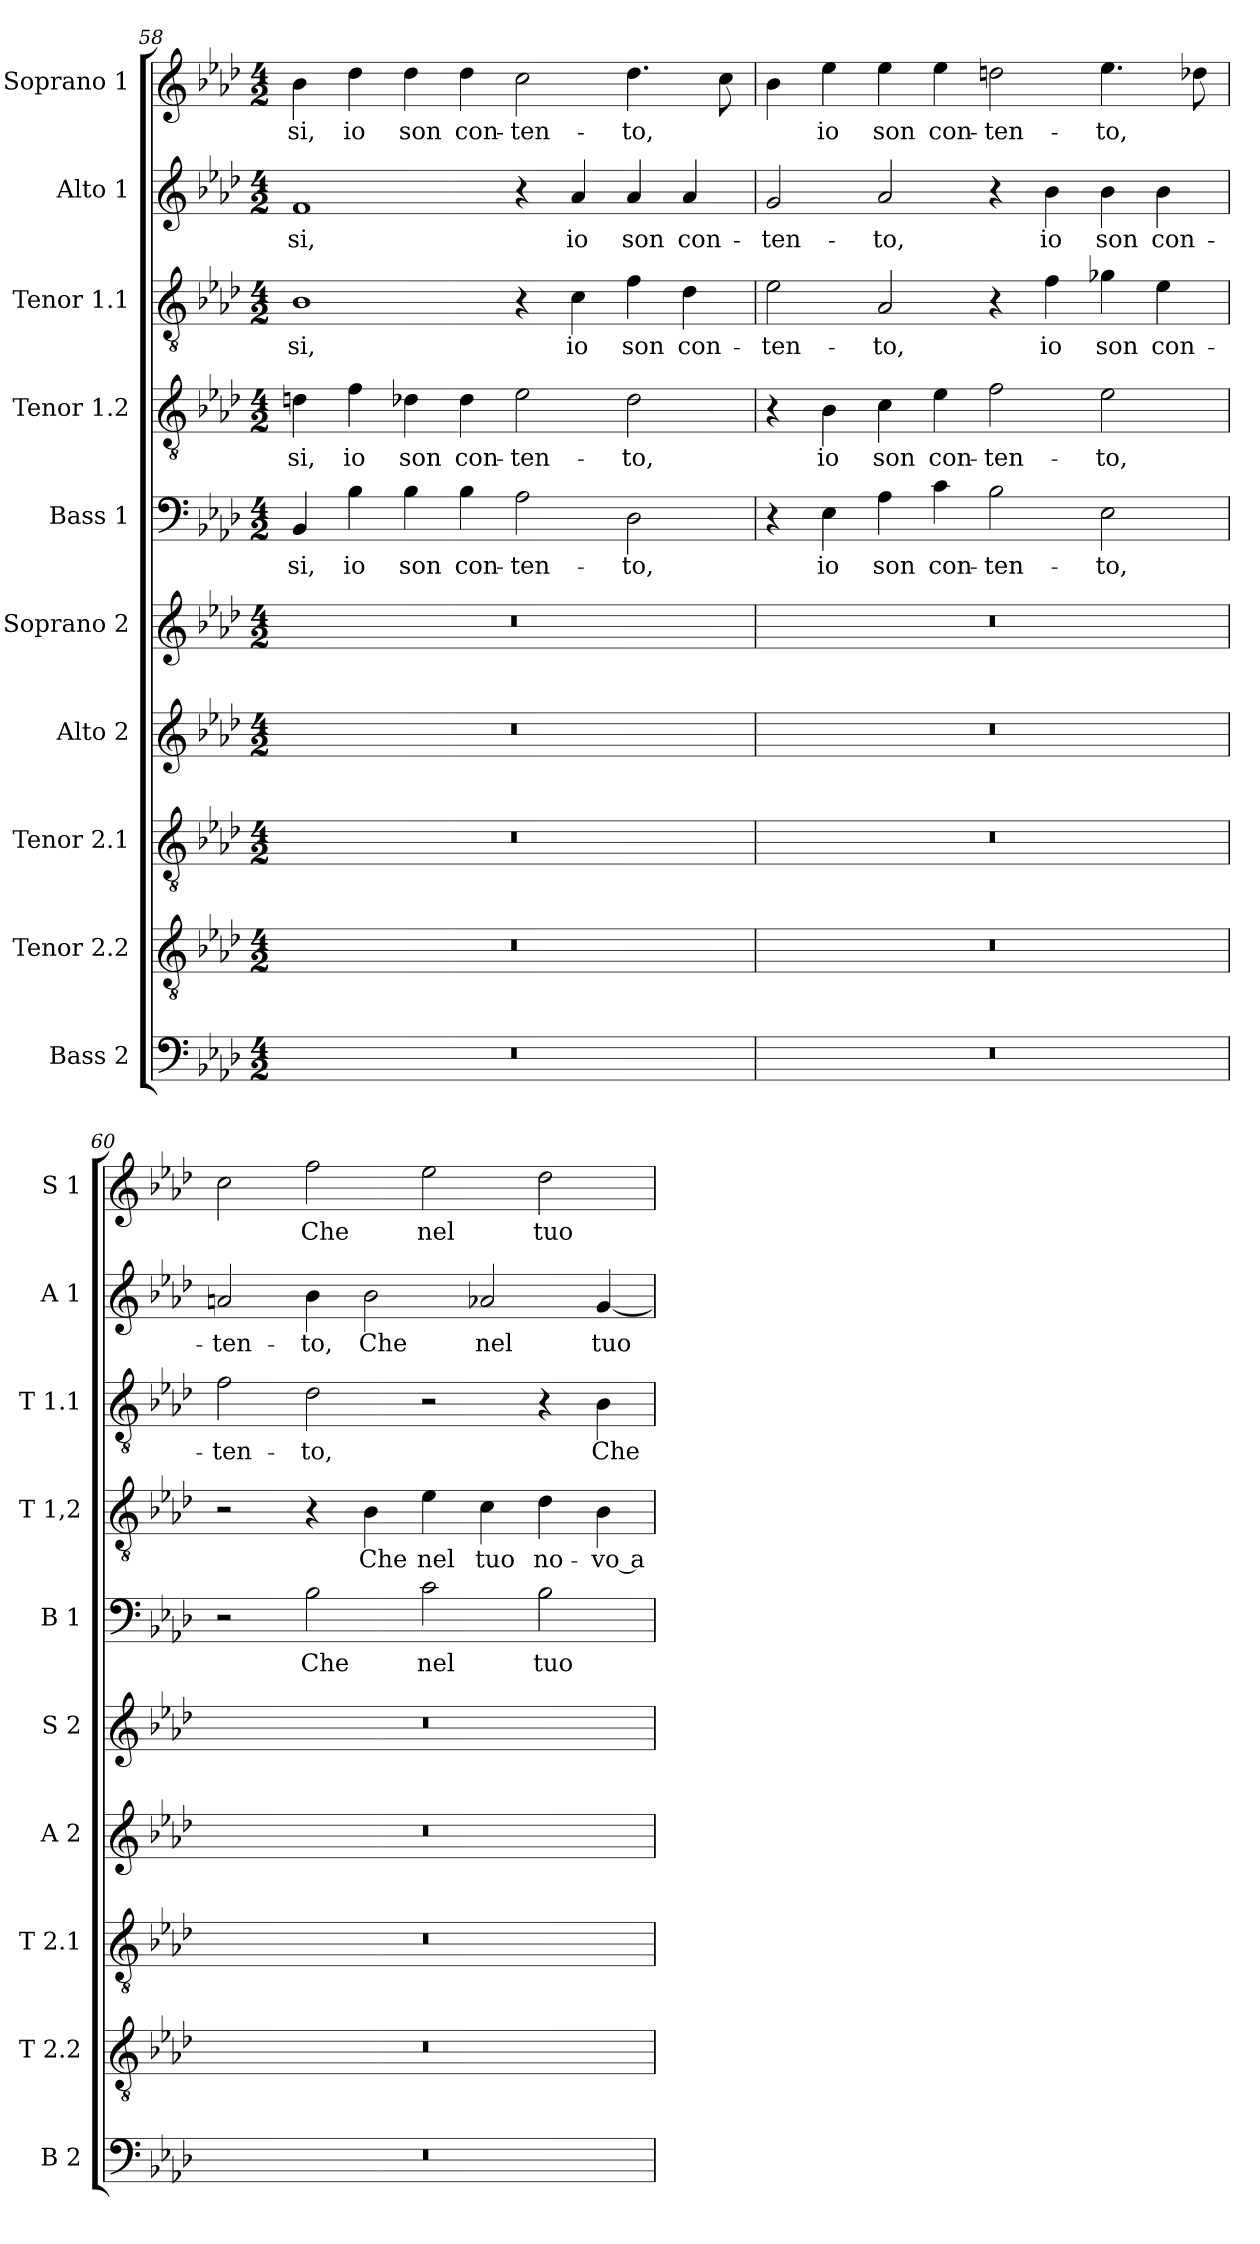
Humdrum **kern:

**kern	**kern	**kern	**kern	**kern	**kern	**text	**kern	**text	**kern	**text	**kern	**text	**kern	**text
*part10	*part9	*part8	*part7	*part6	*part5	*part5	*part4	*part4	*part3	*part3	*part2	*part2	*part1	*part1
*staff10	*staff9	*staff8	*staff7	*staff6	*staff5	*staff5	*staff4	*staff4	*staff3	*staff3	*staff2	*staff2	*staff1	*staff1
*I"Bass 2	*I"Tenor 2.2	*I"Tenor 2.1	*I"Alto 2	*I"Soprano 2	*I"Bass 1	*	*I"Tenor 1.2	*	*I"Tenor 1.1	*	*I"Alto 1	*	*I"Soprano 1	*
*I'B 2	*I'T 2.2	*I'T 2.1	*I'A 2	*I'S 2	*I'B 1	*	*I'T 1,2	*	*I'T 1.1	*	*I'A 1	*	*I'S 1	*
*clefF4	*clefGv2	*clefGv2	*clefG2	*clefG2	*clefF4	*	*clefGv2	*	*clefGv2	*	*clefG2	*	*clefG2	*
*k[b-e-a-d-]	*k[b-e-a-d-]	*k[b-e-a-d-]	*k[b-e-a-d-]	*k[b-e-a-d-]	*k[b-e-a-d-]	*	*k[b-e-a-d-]	*	*k[b-e-a-d-]	*	*k[b-e-a-d-]	*	*k[b-e-a-d-]	*
*A-:	*A-:	*A-:	*A-:	*A-:	*A-:	*	*A-:	*	*A-:	*	*A-:	*	*A-:	*
*M4/2	*M4/2	*M4/2	*M4/2	*M4/2	*M4/2	*	*M4/2	*	*M4/2	*	*M4/2	*	*M4/2	*
=58	=58	=58	=58	=58	=58	=58	=58	=58	=58	=58	=58	=58	=58	=58
!	!	!	!	!	!	!LO:LY:b	!	!LO:LY:b	!	!LO:LY:b	!	!LO:LY:b	!	!LO:LY:b
0r	0r	0r	0r	0r	4BB-/	-si,	4dn\	-si,	1B-	-si,	1f	-si,	4b-\	-si,
!	!	!	!	!	!	!LO:LY:b	!	!LO:LY:b	!	!	!	!	!	!LO:LY:b
.	.	.	.	.	4B-\	io	4f\	io	.	.	.	.	4dd-\	io
!	!	!	!	!	!	!LO:LY:b	!	!LO:LY:b	!	!	!	!	!	!LO:LY:b
.	.	.	.	.	4B-\	son	4d-X\	son	.	.	.	.	4dd-\	son
!	!	!	!	!	!	!LO:LY:b	!	!LO:LY:b	!	!	!	!	!	!LO:LY:b
.	.	.	.	.	4B-\	con-	4d-\	con-	.	.	.	.	4dd-\	con-
!	!	!	!	!	!	!LO:LY:b	!	!LO:LY:b	!	!	!	!	!	!LO:LY:b
.	.	.	.	.	2A-\	-ten-	2e-\	-ten-	4r	.	4r	.	2cc\	-ten-
!	!	!	!	!	!	!	!	!	!	!LO:LY:b	!	!LO:LY:b	!	!
.	.	.	.	.	.	.	.	.	4c\	io	4a-/	io	.	.
!	!	!	!	!	!	!LO:LY:b	!	!LO:LY:b	!	!LO:LY:b	!	!LO:LY:b	!	!LO:LY:b
.	.	.	.	.	2D-\	-to,	2d-\	-to,	4f\	son	4a-/	son	4.dd-\	-to,
!	!	!	!	!	!	!	!	!	!	!LO:LY:b	!	!LO:LY:b	!	!
.	.	.	.	.	.	.	.	.	4d-\	con-	4a-/	con-	.	.
.	.	.	.	.	.	.	.	.	.	.	.	.	8cc\	.
=59	=59	=59	=59	=59	=59	=59	=59	=59	=59	=59	=59	=59	=59	=59
!	!	!	!	!	!	!	!	!	!	!LO:LY:b	!	!LO:LY:b	!	!
0r	0r	0r	0r	0r	4r	.	4r	.	2e-\	-ten-	2g/	-ten-	4b-\	.
!	!	!	!	!	!	!LO:LY:b	!	!LO:LY:b	!	!	!	!	!	!LO:LY:b
.	.	.	.	.	4E-\	io	4B-\	io	.	.	.	.	4ee-\	io
!	!	!	!	!	!	!LO:LY:b	!	!LO:LY:b	!	!LO:LY:b	!	!LO:LY:b	!	!LO:LY:b
.	.	.	.	.	4A-\	son	4c\	son	2A-/	-to,	2a-/	-to,	4ee-\	son
!	!	!	!	!	!	!LO:LY:b	!	!LO:LY:b	!	!	!	!	!	!LO:LY:b
.	.	.	.	.	4c\	con-	4e-\	con-	.	.	.	.	4ee-\	con-
!	!	!	!	!	!	!LO:LY:b	!	!LO:LY:b	!	!	!	!	!	!LO:LY:b
.	.	.	.	.	2B-\	-ten-	2f\	-ten-	4r	.	4r	.	2ddn\	-ten-
!	!	!	!	!	!	!	!	!	!	!LO:LY:b	!	!LO:LY:b	!	!
.	.	.	.	.	.	.	.	.	4f\	io	4b-\	io	.	.
!	!	!	!	!	!	!LO:LY:b	!	!LO:LY:b	!	!LO:LY:b	!	!LO:LY:b	!	!LO:LY:b
.	.	.	.	.	2E-\	-to,	2e-\	-to,	4g-X\	son	4b-\	son	4.ee-\	-to,
!	!	!	!	!	!	!	!	!	!	!LO:LY:b	!	!LO:LY:b	!	!
.	.	.	.	.	.	.	.	.	4e-\	con-	4b-\	con-	.	.
.	.	.	.	.	.	.	.	.	.	.	.	.	8dd-X\	.
!!LO:LB:g=z
=60	=60	=60	=60	=60	=60	=60	=60	=60	=60	=60	=60	=60	=60	=60
!	!	!	!	!	!	!	!	!	!	!LO:LY:b	!	!LO:LY:b	!	!
0r	0r	0r	0r	0r	2r	.	2r	.	2f\	-ten-	2an/	-ten-	2cc\	.
!	!	!	!	!	!	!LO:LY:b	!	!	!	!LO:LY:b	!	!LO:LY:b	!	!LO:LY:b
.	.	.	.	.	2B-\	Che	4r	.	2d-\	-to,	4b-\	-to,	2ff\	Che
!	!	!	!	!	!	!	!	!LO:LY:b	!	!	!	!LO:LY:b	!	!
.	.	.	.	.	.	.	4B-\	Che	.	.	2b-\	Che	.	.
!	!	!	!	!	!	!LO:LY:b	!	!LO:LY:b	!	!	!	!	!	!LO:LY:b
.	.	.	.	.	2c\	nel	4e-\	nel	2r	.	.	.	2ee-\	nel
!	!	!	!	!	!	!	!	!LO:LY:b	!	!	!	!LO:LY:b	!	!
.	.	.	.	.	.	.	4c\	tuo	.	.	2a-X/	nel	.	.
!	!	!	!	!	!	!LO:LY:b	!	!LO:LY:b	!	!	!	!	!	!LO:LY:b
.	.	.	.	.	2B-\	tuo	4d-\	no-	4r	.	.	.	2dd-\	tuo
!	!	!	!	!	!	!	!	!LO:LY:b	!	!LO:LY:b	!	!LO:LY:b	!	!
.	.	.	.	.	.	.	4B-\	-vo a-	4B-\	Che	[4g/	tuo	.	.
=	=	=	=	=	=	=	=	=	=	=	=	=	=	=
*-	*-	*-	*-	*-	*-	*-	*-	*-	*-	*-	*-	*-	*-	*-
